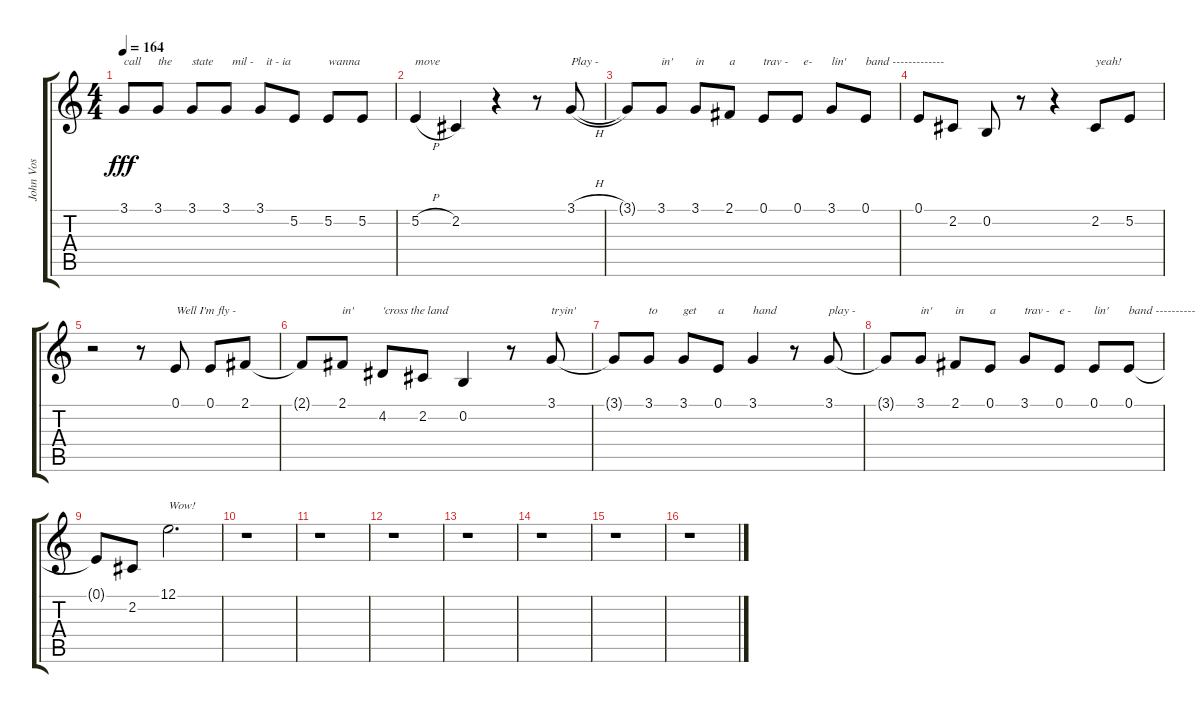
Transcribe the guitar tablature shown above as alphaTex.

\track ("John Vos" "John Vos") {instrument altosax}
\staff {score tabs}
\tuning (E4 B3 G3 D3 A2 E2) {hide}
\ts (4 4)
\tempo 164
\clef g2
\ks c
3.1.8{txt "call" dy fff} 3.1.8{txt "the"} 3.1.8{txt "state"} 3.1.8{txt "  mil -"} 3.1.8{txt "  it - ia"} 5.2.8 5.2.8{txt "wanna"} 5.2.8 |
5.2{h}.4{txt "move"} 2.2.4 r.4 r.8 3.1{h}.8{txt "Play -"} |
3.1{t}.8 3.1.8{txt "in'"} 3.1.8{txt "in"} 2.1.8{txt "a"} 0.1.8{txt "trav -"} 0.1.8{txt "  e- "} 3.1.8{txt "lin' "} 0.1.8{txt "band -------------"} |
0.1.8 2.2.8 0.2.8 r.8 r.4 2.2.8{txt "yeah!"} 5.2.8 |
r.2 r.8 0.1.8{txt "Well I'm fly -"} 0.1.8 2.1.8 |
2.1{t}.8 2.1.8{txt "in'"} 4.2.8{txt "'cross the land"} 2.2.8 0.2.4 r.8 3.1.8{txt "tryin'"} |
3.1{t}.8 3.1.8{txt "to"} 3.1.8{txt "get"} 0.1.8{txt "a"} 3.1.4{txt "hand"} r.8 3.1.8{txt "play -"} |
3.1{t}.8 3.1.8{txt "in'"} 2.1.8{txt "in"} 0.1.8{txt "a"} 3.1.8{txt "trav -"} 0.1.8{txt "e -"} 0.1.8{txt "lin'"} 0.1.8{txt "band ----------"} |
0.1{t}.8 2.2.8 12.1.2{d txt "Wow!"} |
r.1 |
r.1 |
r.1 |
r.1 |
r.1 |
r.1 |
r.1
